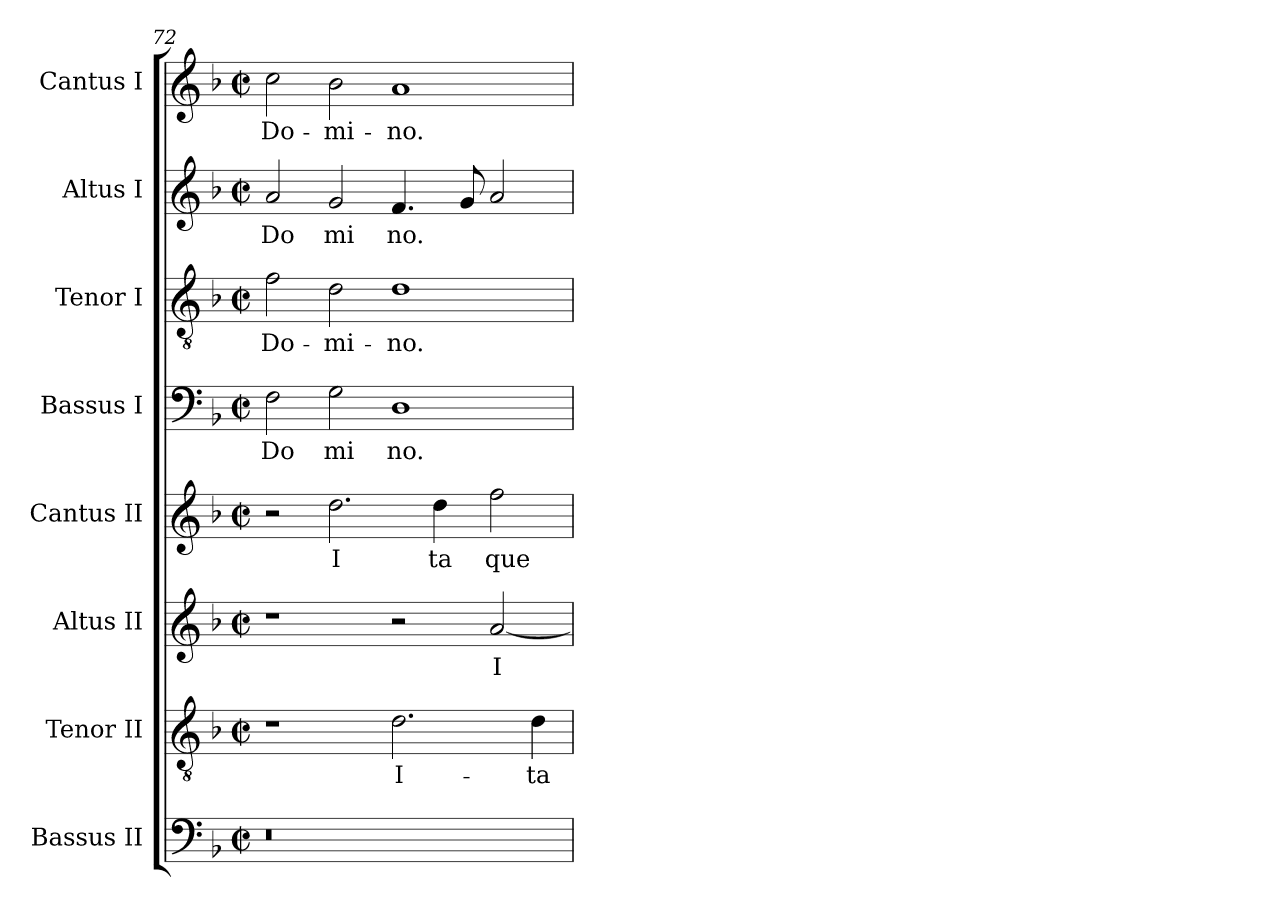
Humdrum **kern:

**kern	**kern	**text	**kern	**text	**kern	**text	**kern	**text	**kern	**text	**kern	**text	**kern	**text
*part8	*part7	*part7	*part6	*part6	*part5	*part5	*part4	*part4	*part3	*part3	*part2	*part2	*part1	*part1
*staff8	*staff7	*staff7	*staff6	*staff6	*staff5	*staff5	*staff4	*staff4	*staff3	*staff3	*staff2	*staff2	*staff1	*staff1
*I"Bassus II	*I"Tenor II	*	*I"Altus II	*	*I"Cantus II	*	*I"Bassus I	*	*I"Tenor I	*	*I"Altus I	*	*I"Cantus I	*
*clefF4	*clefGv2	*	*clefG2	*	*clefG2	*	*clefF4	*	*clefGv2	*	*clefG2	*	*clefG2	*
*k[b-]	*k[b-]	*	*k[b-]	*	*k[b-]	*	*k[b-]	*	*k[b-]	*	*k[b-]	*	*k[b-]	*
*F:	*F:	*	*F:	*	*F:	*	*F:	*	*F:	*	*F:	*	*F:	*
*M2/2	*M2/2	*	*M2/2	*	*M2/2	*	*M2/2	*	*M2/2	*	*M2/2	*	*M2/2	*
*met(c|)	*met(c|)	*	*met(c|)	*	*met(c|)	*	*met(c|)	*	*met(c|)	*	*met(c|)	*	*met(c|)	*
=72	=72	=72	=72	=72	=72	=72	=72	=72	=72	=72	=72	=72	=72	=72
!	!	!	!	!	!	!	!	!LO:LY:b:cj	!	!LO:LY:b:cj	!	!LO:LY:b:cj	!	!LO:LY:b:cj
0r	1r	.	1r	.	2r	.	2F\	Do	2f\	Do-	2a/	Do	2cc\	Do-
!	!	!	!	!	!	!LO:LY:b:cj	!	!LO:LY:b:cj	!	!LO:LY:b:cj	!	!LO:LY:b:cj	!	!LO:LY:b:cj
.	.	.	.	.	2.dd\	I	2G\	mi	2d\	-mi-	2g/	mi	2b-\	-mi-
!	!	!LO:LY:b:cj	!	!	!	!	!	!LO:LY:b:cj	!	!LO:LY:b:cj	!	!LO:LY:b	!	!LO:LY:b:cj
.	2.d\	I-	2r	.	.	.	1D	no.	1d	-no.	4.f/	no.	1a	-no.
!	!	!	!	!	!	!LO:LY:b:cj	!	!	!	!	!	!	!	!
.	.	.	.	.	4dd\	ta	.	.	.	.	.	.	.	.
.	.	.	.	.	.	.	.	.	.	.	8g/	.	.	.
!	!	!	!	!LO:LY:b:rj	!	!LO:LY:b:cj	!	!	!	!	!	!	!	!
.	.	.	[<2a/	I	2ff\	que	.	.	.	.	2a/	.	.	.
!	!	!LO:LY:b:cj	!	!	!	!	!	!	!	!	!	!	!	!
.	4d\	-ta-	.	.	.	.	.	.	.	.	.	.	.	.
=	=	=	=	=	=	=	=	=	=	=	=	=	=	=
*-	*-	*-	*-	*-	*-	*-	*-	*-	*-	*-	*-	*-	*-	*-
